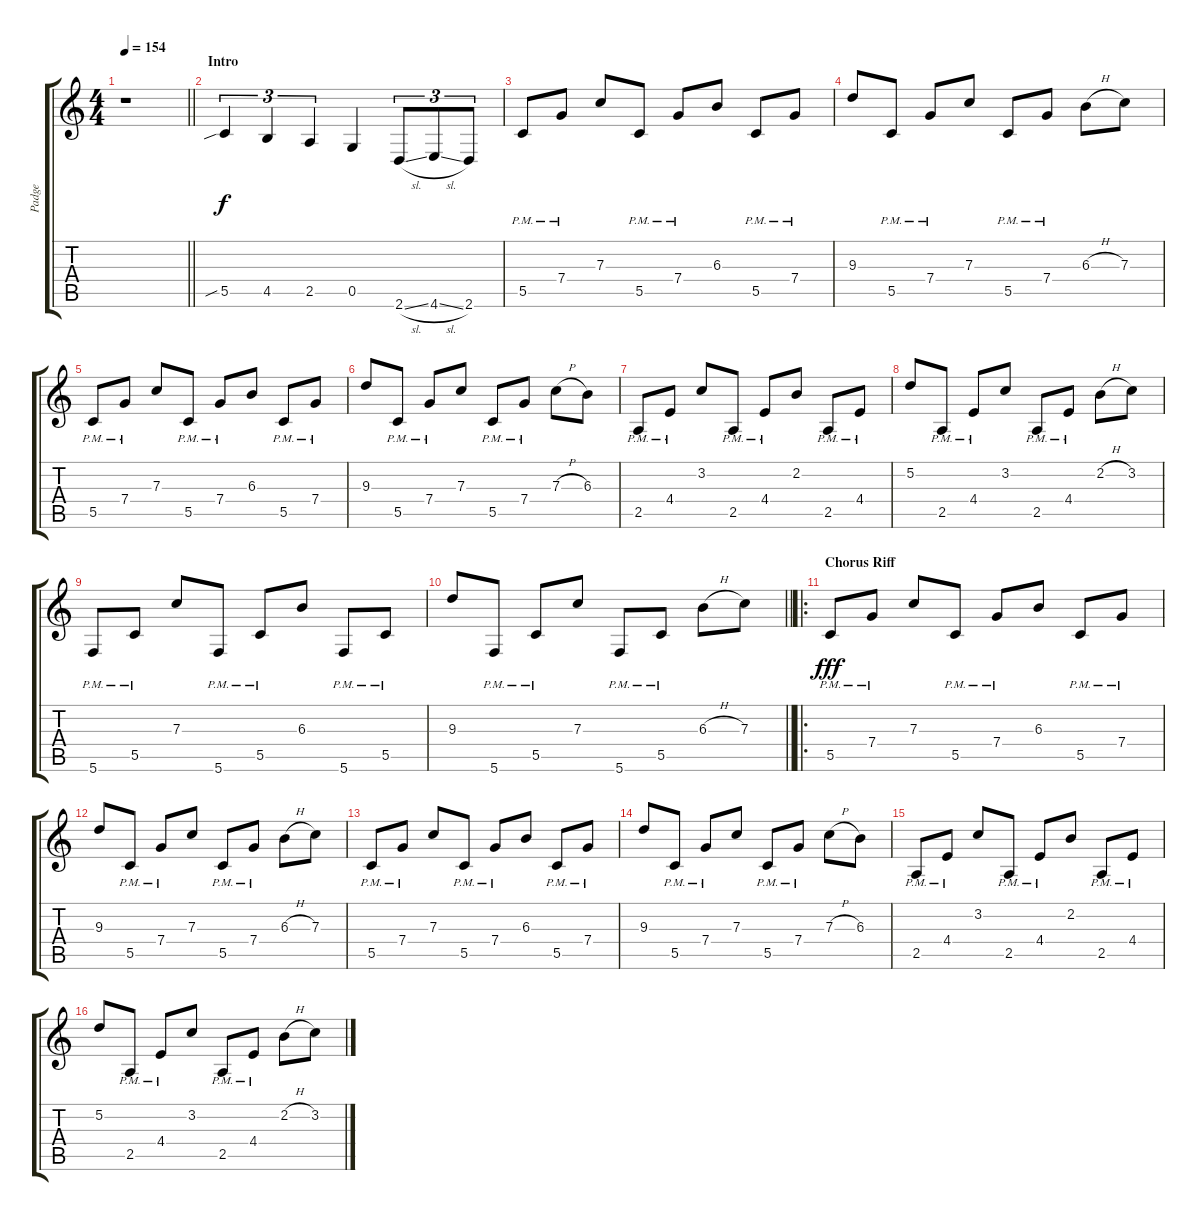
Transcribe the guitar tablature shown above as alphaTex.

\track ("Padge" "Padge") {instrument overdrivenguitar}
\staff {score tabs}
\tuning (D4 A3 F3 C3 G2 C2) {hide}
\ts (4 4)
\tempo 154
\clef g2
\barLineRight lightlight
\ks c
r.1{dy f instrument overdrivenguitar} |
\section ("" "Intro")
5.5{sib}.4{tu (3 2)} 4.5.4{tu (3 2)} 2.5.4{tu (3 2)} 0.5.4 2.6{sl}.8{tu (3 2)} 4.6{sl}.8{tu (3 2)} 2.6.8{tu (3 2)} |
5.5{pm}.8 7.4{pm}.8 7.3.8 5.5{pm}.8 7.4{pm}.8 6.3.8 5.5{pm}.8 7.4{pm}.8 |
9.3.8 5.5{pm}.8 7.4{pm}.8 7.3.8 5.5{pm}.8 7.4{pm}.8 6.3{h}.8 7.3.8 |
5.5{pm}.8 7.4{pm}.8 7.3.8 5.5{pm}.8 7.4{pm}.8 6.3.8 5.5{pm}.8 7.4{pm}.8 |
9.3.8 5.5{pm}.8 7.4{pm}.8 7.3.8 5.5{pm}.8 7.4{pm}.8 7.3{h}.8 6.3.8 |
2.5{pm}.8 4.4{pm}.8 3.2.8 2.5{pm}.8 4.4{pm}.8 2.2.8 2.5{pm}.8 4.4{pm}.8 |
5.2.8 2.5{pm}.8 4.4{pm}.8 3.2.8 2.5{pm}.8 4.4{pm}.8 2.2{h}.8 3.2.8 |
5.6{pm}.8 5.5{pm}.8 7.3.8 5.6{pm}.8 5.5{pm}.8 6.3.8 5.6{pm}.8 5.5{pm}.8 |
\barLineRight lightlight
9.3.8 5.6{pm}.8 5.5{pm}.8 7.3.8 5.6{pm}.8 5.5{pm}.8 6.3{h}.8 7.3.8 |
\ro
\section ("" "Chorus Riff")
5.5{pm}.8{dy fff} 7.4{pm}.8 7.3.8 5.5{pm}.8 7.4{pm}.8 6.3.8 5.5{pm}.8 7.4{pm}.8 |
9.3.8 5.5{pm}.8 7.4{pm}.8 7.3.8 5.5{pm}.8 7.4{pm}.8 6.3{h}.8 7.3.8 |
5.5{pm}.8 7.4{pm}.8 7.3.8 5.5{pm}.8 7.4{pm}.8 6.3.8 5.5{pm}.8 7.4{pm}.8 |
9.3.8 5.5{pm}.8 7.4{pm}.8 7.3.8 5.5{pm}.8 7.4{pm}.8 7.3{h}.8 6.3.8 |
2.5{pm}.8 4.4{pm}.8 3.2.8 2.5{pm}.8 4.4{pm}.8 2.2.8 2.5{pm}.8 4.4{pm}.8 |
5.2.8 2.5{pm}.8 4.4{pm}.8 3.2.8 2.5{pm}.8 4.4{pm}.8 2.2{h}.8 3.2.8
